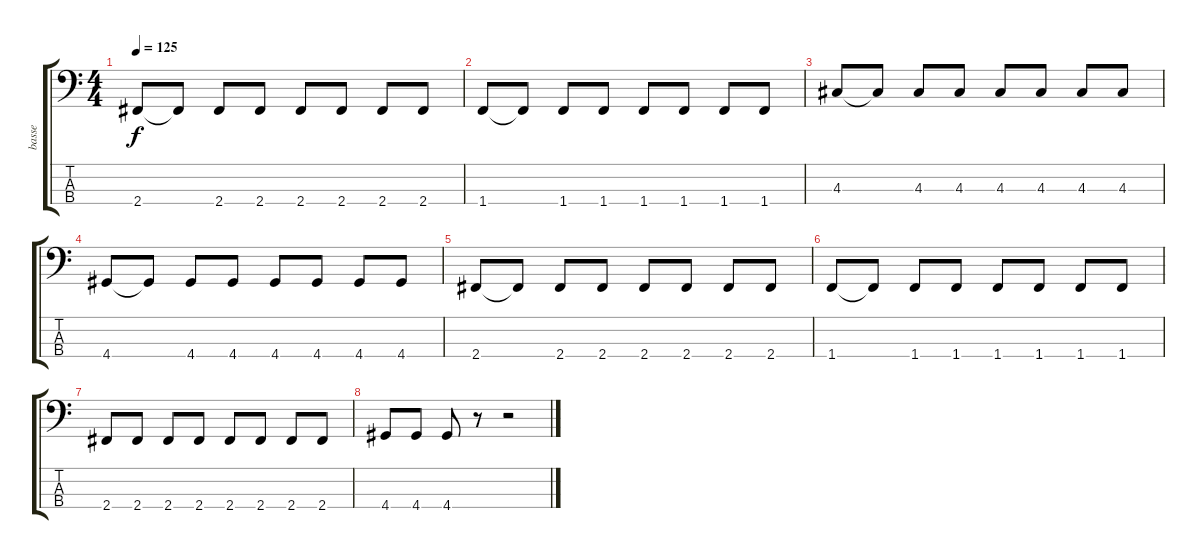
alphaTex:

\track ("basse" "basse") {instrument electricbassfinger}
\staff {score tabs}
\tuning (G2 D2 A1 E1) {hide}
\ts (4 4)
\tempo 125
\clef f4
\ks c
2.4.8{dy f} 2.4{t}.8 2.4.8 2.4.8 2.4.8 2.4.8 2.4.8 2.4.8 |
1.4.8 1.4{t}.8 1.4.8 1.4.8 1.4.8 1.4.8 1.4.8 1.4.8 |
4.3.8 4.3{t}.8 4.3.8 4.3.8 4.3.8 4.3.8 4.3.8 4.3.8 |
4.4.8 4.4{t}.8 4.4.8 4.4.8 4.4.8 4.4.8 4.4.8 4.4.8 |
2.4.8 2.4{t}.8 2.4.8 2.4.8 2.4.8 2.4.8 2.4.8 2.4.8 |
1.4.8 1.4{t}.8 1.4.8 1.4.8 1.4.8 1.4.8 1.4.8 1.4.8 |
2.4.8 2.4.8 2.4.8 2.4.8 2.4.8 2.4.8 2.4.8 2.4.8 |
4.4.8 4.4.8 4.4.8 r.8 r.2
